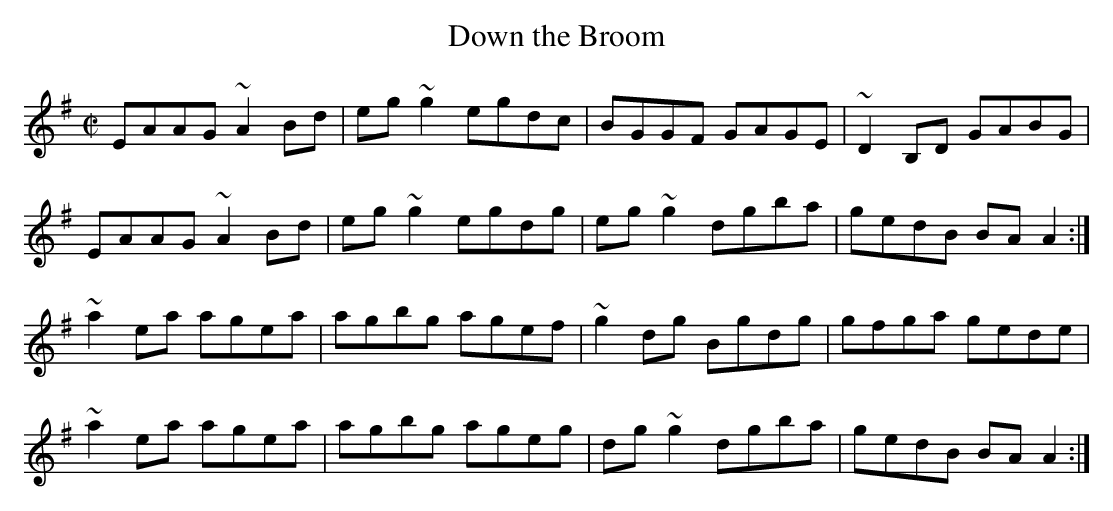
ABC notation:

X:1
T:Down the Broom
E:9
M:C|
K:ADor
EAAG~A2 Bd|eg~g2 egdc|BGGF GAGE|~D2B,D GABG|
EAAG ~A2 Bd|eg~g2 egdg|eg~g2 dgba|gedB BAA2:|
~a2ea agea|agbg agef|~g2dg Bgdg|gfga gede|
~a2 ea agea|agbg ageg|dg~g2 dgba|gedB BA A2:|**
